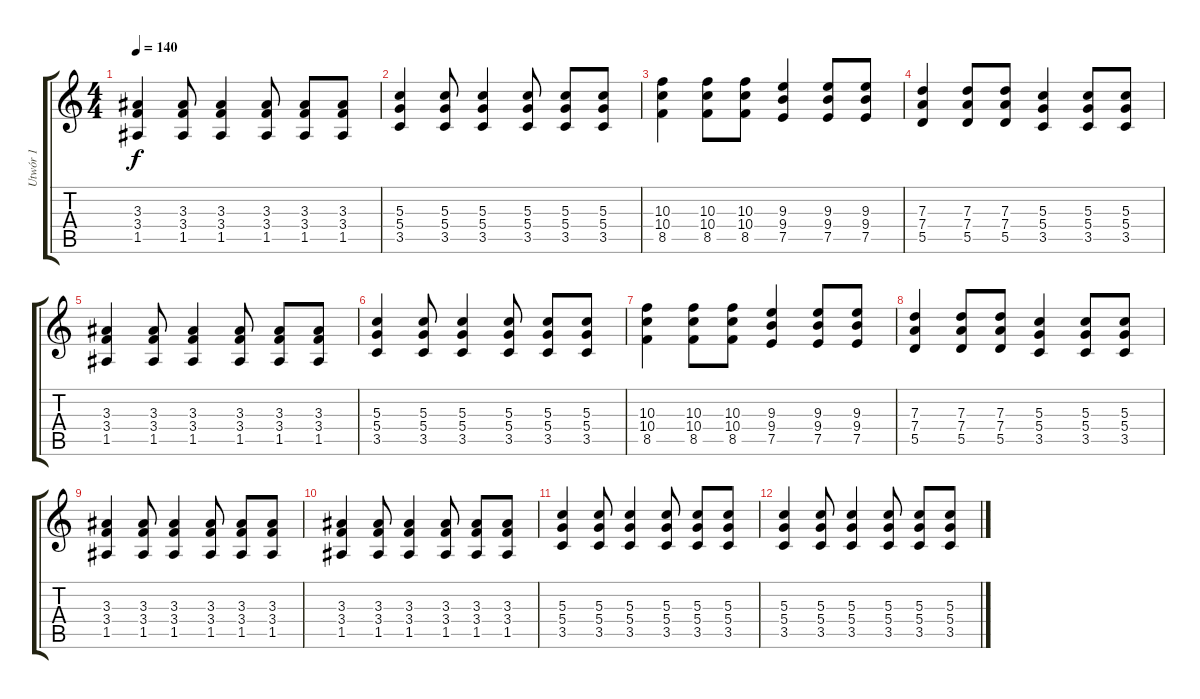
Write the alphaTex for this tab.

\track ("Utwór 1" "Utwór 1") {instrument overdrivenguitar}
\staff {score tabs}
\tuning (E4 B3 G3 D3 A2 E2) {hide}
\ts (4 4)
\tempo 140
\clef g2
\ks c
(3.3 3.4 1.5).4{dy f} (3.3 3.4 1.5).8 (3.3 3.4 1.5).4 (3.3 3.4 1.5).8 (3.3 3.4 1.5).8 (3.3 3.4 1.5).8 |
(5.3 5.4 3.5).4 (5.3 5.4 3.5).8 (5.3 5.4 3.5).4 (5.3 5.4 3.5).8 (5.3 5.4 3.5).8 (5.3 5.4 3.5).8 |
(10.3 10.4 8.5).4 (10.3 10.4 8.5).8 (10.3 10.4 8.5).8 (9.3 9.4 7.5).4 (9.3 9.4 7.5).8 (9.3 9.4 7.5).8 |
(7.3 7.4 5.5).4 (7.3 7.4 5.5).8 (7.3 7.4 5.5).8 (5.3 5.4 3.5).4 (5.3 5.4 3.5).8 (5.3 5.4 3.5).8 |
(3.3 3.4 1.5).4 (3.3 3.4 1.5).8 (3.3 3.4 1.5).4 (3.3 3.4 1.5).8 (3.3 3.4 1.5).8 (3.3 3.4 1.5).8 |
(5.3 5.4 3.5).4 (5.3 5.4 3.5).8 (5.3 5.4 3.5).4 (5.3 5.4 3.5).8 (5.3 5.4 3.5).8 (5.3 5.4 3.5).8 |
(10.3 10.4 8.5).4 (10.3 10.4 8.5).8 (10.3 10.4 8.5).8 (9.3 9.4 7.5).4 (9.3 9.4 7.5).8 (9.3 9.4 7.5).8 |
(7.3 7.4 5.5).4 (7.3 7.4 5.5).8 (7.3 7.4 5.5).8 (5.3 5.4 3.5).4 (5.3 5.4 3.5).8 (5.3 5.4 3.5).8 |
(3.3 3.4 1.5).4 (3.3 3.4 1.5).8 (3.3 3.4 1.5).4 (3.3 3.4 1.5).8 (3.3 3.4 1.5).8 (3.3 3.4 1.5).8 |
(3.3 3.4 1.5).4 (3.3 3.4 1.5).8 (3.3 3.4 1.5).4 (3.3 3.4 1.5).8 (3.3 3.4 1.5).8 (3.3 3.4 1.5).8 |
(5.3 5.4 3.5).4 (5.3 5.4 3.5).8 (5.3 5.4 3.5).4 (5.3 5.4 3.5).8 (5.3 5.4 3.5).8 (5.3 5.4 3.5).8 |
(5.3 5.4 3.5).4 (5.3 5.4 3.5).8 (5.3 5.4 3.5).4 (5.3 5.4 3.5).8 (5.3 5.4 3.5).8 (5.3 5.4 3.5).8
